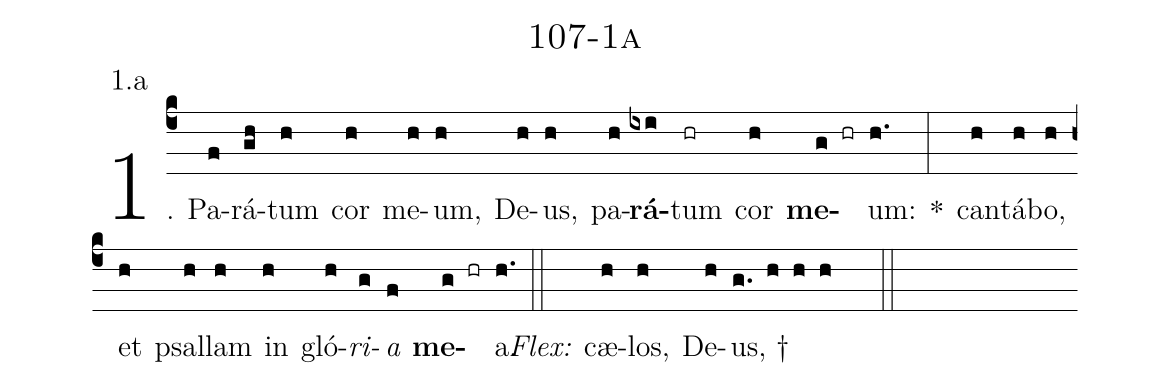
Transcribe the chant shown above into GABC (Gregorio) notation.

name: 107-1a;
annotation: 1.a;
%%
(c4)1. Pa(f)rá(gh)tum(h) cor(h) me(h)um,(h) De(h)us,(h) pa(h)<b>rá</b>(ixi)tum(hr) cor(h) <b>me</b>(g hr)um:(h.) *(:) can(h)tá(h)bo,(h) et(h) psal(h)lam(h) in(h) gló(h)<i>ri</i>(g)<i>a</i>(f) <b>me</b>(g hr)a.(h.) (::)
<i>Flex:</i>()  cæ(h)los,(h) De(h)us, †(g. h h h  ::)
